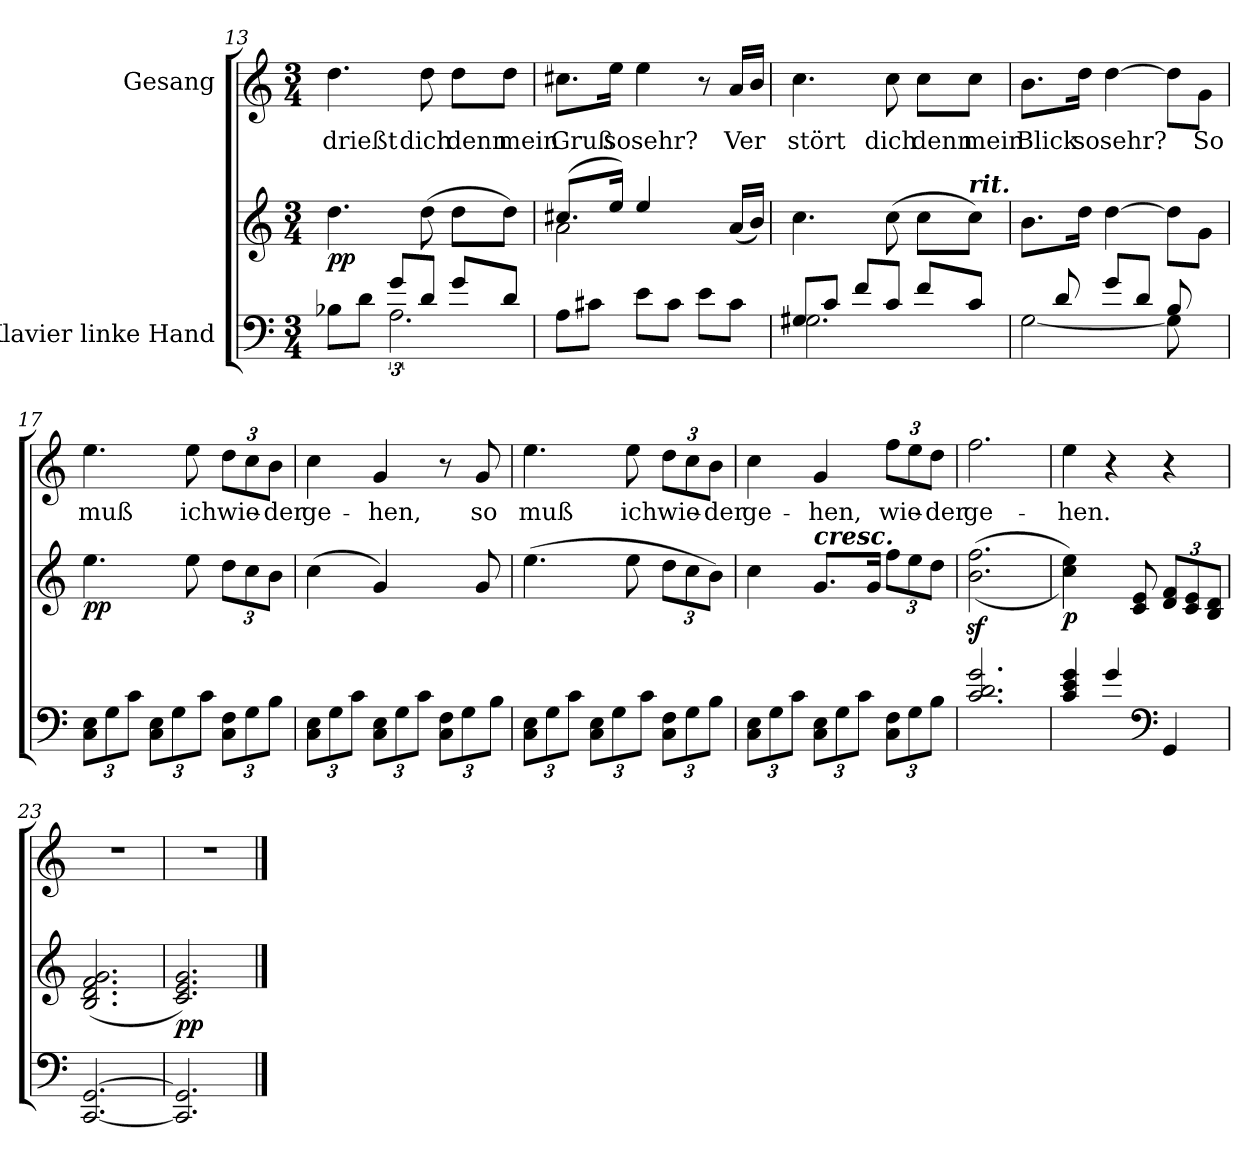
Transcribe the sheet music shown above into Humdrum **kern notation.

**kern	**kern	**dynam	**kern	**text
*part2	*part2	*part2	*part1	*part1
*staff3	*staff2	*staff2/3	*staff1	*staff1
*I"Klavier linke Hand	*	*	*I"Gesang	*
*clefF4	*clefG2	*	*clefG2	*
*k[]	*k[]	*	*k[]	*
*M3/4	*M3/4	*	*M3/4	*
=13	=13	=13	=13	=13
*^	*	*	*	*
!	!	!	!LO:DY:b	!	!LO:LY:b
8B-X\L	4ryy	4.dd\	pp	4.dd\	drießt
8d\J	.	.	.	.	.
8g/L	3.A\	.	.	.	.
!	!	!	!	!	!LO:LY:b
8d/J	.	(8dd\	.	8dd\	dich
!	!	!	!	!	!LO:LY:b
8g/L	.	8dd\L	.	8dd\L	denn
!	!	!	!	!	!LO:LY:b
8d/J	.	8dd\J)	.	8dd\J	mein
*v	*v	*	*	*	*
!!LO:PB:g=z
=14	=14	=14	=14	=14
*	*^	*	*	*
!	!	!	!	!	!LO:LY:b
8A\L	(8.cc#X/L	2a\	.	8.cc#X\L	Gruß
8c#X\J	.	.	.	.	.
!	!	!	!	!	!LO:LY:b
.	16ee/Jk)	.	.	16ee\Jk	so
!	!	!	!	!	!LO:LY:b
8e\L	4ee/	.	.	4ee\	sehr?
8c#\J	.	.	.	.	.
8e\L	8ryy	4ryy	.	8r	.
!	!	!	!	!	!LO:LY:b
8c#\J	(16a/LL	.	.	16a/LL	Ver
.	16b/JJ)	.	.	16b/JJ	.
*	*v	*v	*	*	*
!!LO:LB:g=z
=15	=15	=15	=15	=15
*^	*	*	*	*
!	!	!	!	!	!LO:LY:b
8G#X/L	2.G#\	4.cc\	.	4.cc\	stört
8c/J	.	.	.	.	.
8f/L	.	.	.	.	.
!	!	!	!	!	!LO:LY:b
8c/J	.	(8cc\	.	8cc\	dich
!	!	!	!	!	!LO:LY:b
8f/L	.	8cc\L	.	8cc\L	denn
!	!	!LO:TX:a:Bi:t=rit.	!	!	!
!	!	!	!	!	!LO:LY:b
8c/J	.	8cc\J)	.	8cc\J	mein
=16	=16	=16	=16	=16	=16
!	!	!	!	!	!LO:LY:b
8ryy	[2G\	8.b\L	.	8.b\L	Blick
8d/	.	.	.	.	.
!	!	!	!	!	!LO:LY:b
.	.	16dd\Jk	.	16dd\Jk	so
!	!	!	!	!	!LO:LY:b
8g/L	.	[4dd\	.	[4dd\	sehr?
8d/J	.	.	.	.	.
8B>/	8G\]	8dd>\L]	.	8dd\L]	.
!	!	!	!	!	!LO:LY:b
8ryy	8ryy	8g\J	.	8g\J	So
=17	=17	=17	=17	=17	=17
*	*Xbrackettup	*	*	*	*
!	!	!	!LO:DY:b	!	!LO:LY:b
2.ryy	12C\ 12E\L	4.ee\	pp	4.ee\	muß
.	12G\	.	.	.	.
.	12c\J	.	.	.	.
.	12C\ 12E\L	.	.	.	.
.	12G\	.	.	.	.
!	!	!	!	!	!LO:LY:b
.	.	8ee\	.	8ee\	ich
.	12c\J	.	.	.	.
*	*	*Xbrackettup	*	*Xbrackettup	*
!	!	!	!	!	!LO:LY:b
.	12C\ 12F\L	12dd\L	.	12dd\L	wie-
.	12G\	12cc\	.	12cc\	.
!	!	!	!	!	!LO:LY:b
.	12B\J	12b\J	.	12b\J	der
!!LO:LB:g=z
=18	=18	=18	=18	=18	=18
!	!	!	!	!	!LO:LY:b
2.ryy	12C\ 12E\L	(4cc\	.	4cc\	ge-
.	12G\	.	.	.	.
.	12c\J	.	.	.	.
!	!	!	!	!	!LO:LY:b
.	12C\ 12E\L	4g/)	.	4g/	hen,
.	12G\	.	.	.	.
.	12c\J	.	.	.	.
.	12C\ 12F\L	8ryy	.	8r	.
.	12G\	.	.	.	.
!	!	!	!	!	!LO:LY:b
.	.	8g/	.	8g/	so
.	12B\J	.	.	.	.
!!LO:LB:g=z
=19	=19	=19	=19	=19	=19
!	!	!	!	!	!LO:LY:b
2.ryy	12C\ 12E\L	(4.ee\	.	4.ee\	muß
.	12G\	.	.	.	.
.	12c\J	.	.	.	.
.	12C\ 12E\L	.	.	.	.
.	12G\	.	.	.	.
!	!	!	!	!	!LO:LY:b
.	.	8ee\	.	8ee\	ich
.	12c\J	.	.	.	.
!	!	!	!	!	!LO:LY:b
.	12C\ 12F\L	12dd\L	.	12dd\L	wie-
.	12G\	12cc\	.	12cc\	.
!	!	!	!	!	!LO:LY:b
.	12B\J	12b\J)	.	12b\J	der
=20	=20	=20	=20	=20	=20
!	!	!	!	!	!LO:LY:b
2.ryy	12C\ 12E\L	4cc\	.	4cc\	ge-
.	12G\	.	.	.	.
.	12c\J	.	.	.	.
!	!	!LO:TX:a:Bi:t=cresc.	!	!	!
!	!	!	!	!	!LO:LY:b
.	12C\ 12E\L	8.g/L	.	4g/	hen,
.	12G\	.	.	.	.
.	12c\J	.	.	.	.
.	.	16g/Jk	.	.	.
!	!	!	!	!	!LO:LY:b
.	12C\ 12F\L	12ff\L	.	12ff\L	wie-
.	12G\	12ee\	.	12ee\	.
!	!	!	!	!	!LO:LY:b
.	12B\J	12dd\J	.	12dd\J	der
=21	=21	=21	=21	=21	=21
!	!	!	!	!	!LO:LY:b
*v	*v	*	*	*	*
2.c/ 2.d/ 2.g/	((2.b\z< 2.ff\z<	.	2.ff\	ge-
!!LO:PB:g=z
=22	=22	=22	=22	=22
!	!	!LO:DY:b	!	!LO:LY:b
4c/ 4e/ 4g/	4cc\ 4ee\))	p	4ee\	hen.
4g/	8ryy	.	4r	.
.	8c/ 8e/	.	.	.
*clefF4	*	*	*	*
4GG/	12d/ 12f/L	.	4r	.
.	12c/ 12e/	.	.	.
.	12B/ 12d/J	.	.	.
=23	=23	=23	=23	=23
[2.CC/ [2.GG/	(2.B/ 2.d/ 2.f/ 2.g/	.	2.r	.
=24	=24	=24	=24	=24
!	!	!LO:DY:b	!	!
2.CC/] 2.GG/]	2.c/ 2.e/ 2.g/)	pp	2.r	.
==	==	==	==	==
*-	*-	*-	*-	*-
